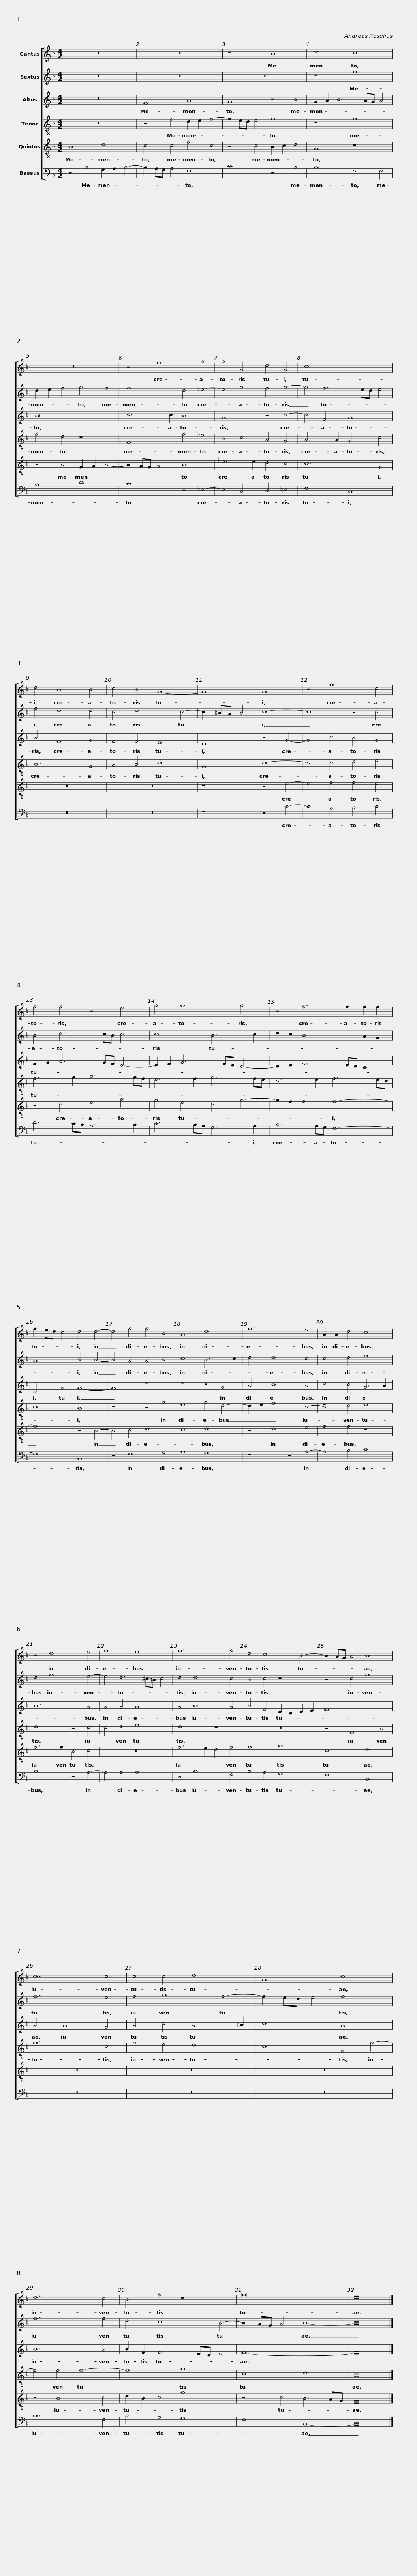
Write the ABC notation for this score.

X:1
%%score [ 1 2 3 4 5 6 ]
L:1/8
M:4/2
I:linebreak $
K:F
V:1 treble
V:2 treble
V:3 treble
V:4 treble-8
V:5 treble-8
V:6 bass
V:1
 z16 | z16 | z8 B8 | d8 c8 | z16 |$ %5
 z4 f8 g4 | g4 G4 d4 G4 | c16 |$ d4 B8 B4 | c4 B4 G8- | %10
 G8 G8 | z4 f8 c4 |$ f4 f4 z4 e4 | g4 g8 g4 | z4 f6 f2 f2 f2 | %15
 f2 ed c4 d4 d4- |$ d4 f4 f4 B4 | A8 d8 | f12 e4 | A2 A2 d4 c8 |$ %20
 z4 d8 e4 | f8 e8 | f12 f4 | d4 c8 B4- |$ B2 AG A4 B8 | %25
 c12 c4 | c4 c4 d8 | G8 c8 |$ d12 c4 | B4 f4 z8 | %30
 f16 | d16 |] %32
V:2
 z16 | z16 | z16 | z8 f8 | d2 e2 f4 g4 f4 |$ %5
 f8 d4 _e4- | e4 g4 f4 g4- | g4 f6 ed e4 |$ f4 d8 d4 | c4 d8 c4- | %10
 c2 =BA B4 c8- | c8 z4 c4 |$ B4 d6 cB c4 | c8 B6 c2 | d2 c2 B8 A2 G2 | %15
 A8 B4 B4- |$ B4 A4 A4 B4 | c8 B6 c2 | d4 d8 c4 | c4 d4 e8 |$ %20
 d4 f8 e4- | e4 d6 ^c=B c4 | d4 d8 c4 | B4 c4 z8 |$ z4 c4 f8 | %25
 f12 e4 | f4 g8 f4- | f2 ed e4 f8 |$ f12 f4 | d4 c8 B4- | %30
 B2 AG A4 B8- | B16 |] %32
V:3
 z16 | F8 A8 | G8 z4 B4 | G2 A2 B6 AG A4 | B16 |$ %5
 c6 c2 B8 | G8 z4 c4- | c4 F4 G8 |$ B4 F8 G4 | F4 F4 E8 | %10
 D8 z4 G4- | G4 c4 B4 G4 |$ F2 G2 A6 GF E4- | E2 F2 G6 FE D4- | D2 E2 F6 ED C4 | %15
 C4 F4 F8- |$ F8 z8 | z8 z4 G4 | A4 B8 A4 | c4 B4 G6 A2 |$ %20
 B12 A4 | A4 A4 A8 | A4 B8 A4 | B4 F4 D2 C2 D2 E2 |$ F16 | %25
 A4 A8 G4 | A4 c4 A6 =B2 | c8 A8 |$ B12 A4 | B2 F2 F6 ED E4 | %30
 F16- | F16 |] %32
V:4
 z16 | z4 f4 d2 e2 f4- | f2 ed e4 f8 | z8 f8 | f4 d4 z8 |$ %5
 F8 f4 _e4 | B4 c4 A4 G4 | A6 A2 G4 c4 |$ B12 G4 | A4 B4 c8 | %10
 G8 c8- | c4 c4 d4 e4 |$ f6 g2 a6 gf | e6 f2 g6 fe | d6 e2 f6 ed | %15
 c8 B8 |$ z8 z4 g4 | e8 g4 d4- | d2 e2 f8 c4- | !tenuto!c4 d4 e8 |$ %20
 d8 z4 c4- | c4 d4 e8 | d8 z8 | z16 |$ z4 F8 B4 | %25
 f12 c4 | f4 e4 d8 | c8 F4 f4- |$ f4 f4 f8- | f8 g8 | %30
 c8 d8 | B16 |] %32
V:5
 B8 d8 | c4 c4 f4 c4 | z4 c4 B2 c2 d4 | G8 z8 | z4 B4 G2 A2 B4- |$ %5
 B2 AG A4 B8 | _e6 e2 d4 c4 | c12 G4 |$ z16 | z16 | %10
 z8 z4 e4- | e4 f4 f4 e4 |$ z4 d4 e4 a4 | g4 e4 d4 g4- | g2 f2 f4 f8- | %15
 f8 z4 B4- |$ B4 c4 d8 | c8 d8 | z4 d8 e4 | f4 f4 z8 |$ %20
 f6 f2 B4 c4 | z16 | f6 e2 d4 f4 | f8 g8 |$ c8 d8 | %25
 z16 | z16 | z16 |$ z4 B8 c4 | d2 B2 c4 g8 | %30
 z4 c4 B6 AG | F16 |] %32
V:6
 z4 B,4 G,2 A,2 B,4- | B,2 A,G, A,4 F,8 | C8 z4 B,4 | B,8 F,4 F,4 | B,8 D8 |$ %5
 C8 z4 _E,4- | E,4 C,4 D,4 =E,4 | F,8 C,8 |$ z16 | z16 | %10
 z8 z4 C4- | C4 A,4 B,4 C4 |$ D6 CB, A,6 B,2 | C6 B,A, G,6 A,2 | B,6 A,G, F,8- | %15
 F,8 B,,8 |$ z4 F,8 G,4 | A,8 G,8 | z8 z4 A,4- | A,4 B,4 C8 |$ %20
 B,8 z4 A,4- | A,4 A,4 A,8 | D,4 B,8 F,4 | B,4 A,4 G,8 |$ F,8 B,,8 | %25
 z16 | z16 | z16 |$ B,12 F,4 | B,4 A,4 G,8 | %30
 F,8 B,,8- | B,,16 |] %32
